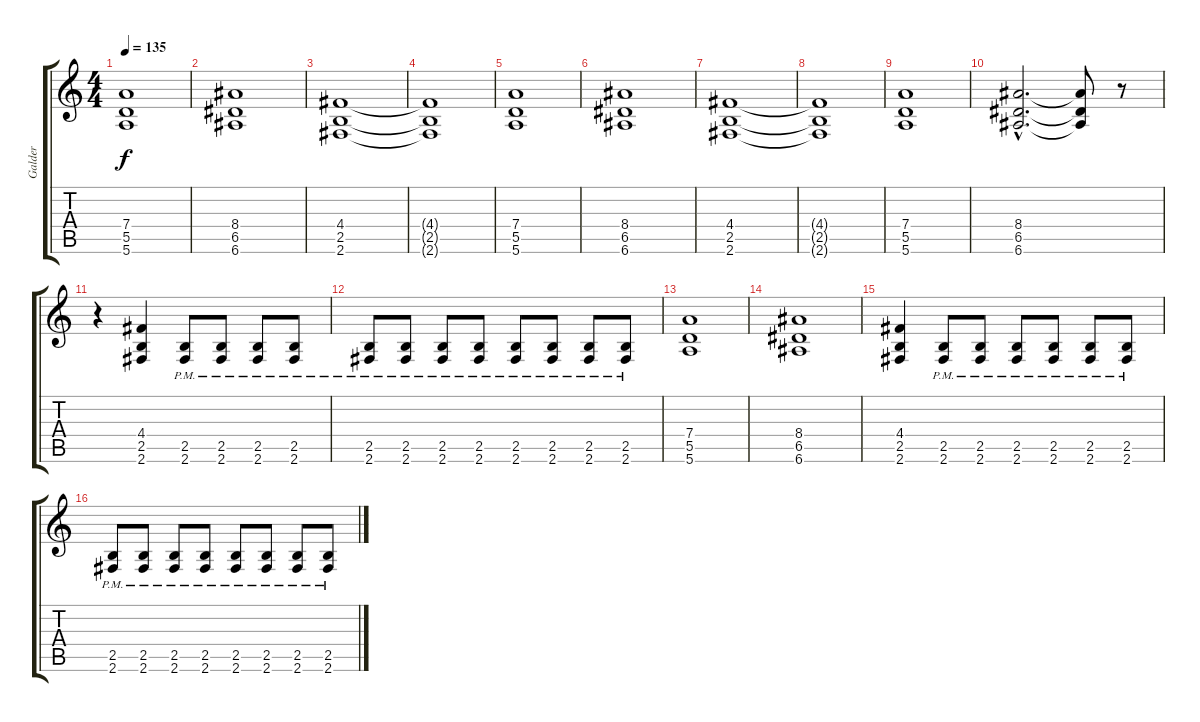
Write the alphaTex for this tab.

\track ("Galder" "Galder") {instrument overdrivenguitar}
\staff {score tabs}
\tuning (E4 B3 G3 D3 A2 E2) {hide}
\ts (4 4)
\tempo 135
\clef g2
\ks c
(7.4 5.5 5.6).1{dy f} |
(8.4 6.5 6.6).1 |
(4.4 2.5 2.6).1 |
(4.4{t} 2.5{t} 2.6{t}).1 |
(7.4 5.5 5.6).1 |
(8.4 6.5 6.6).1 |
(4.4 2.5 2.6).1 |
(4.4{t} 2.5{t} 2.6{t}).1 |
(7.4 5.5 5.6).1 |
(8.4{hac} 6.5{hac} 6.6{hac}).2{d} (8.4{t} 6.5{t} 6.6{t}).8 r.8 |
r.4 (4.4 2.5 2.6).4 (2.5{pm} 2.6{pm}).8 (2.5{pm} 2.6{pm}).8 (2.5{pm} 2.6{pm}).8 (2.5{pm} 2.6{pm}).8 |
(2.5{pm} 2.6{pm}).8 (2.5{pm} 2.6{pm}).8 (2.5{pm} 2.6{pm}).8 (2.5{pm} 2.6{pm}).8 (2.5{pm} 2.6{pm}).8 (2.5{pm} 2.6{pm}).8 (2.5{pm} 2.6{pm}).8 (2.5{pm} 2.6{pm}).8 |
(7.4 5.5 5.6).1 |
(8.4 6.5 6.6).1 |
(4.4 2.5 2.6).4 (2.5{pm} 2.6{pm}).8 (2.5{pm} 2.6{pm}).8 (2.5{pm} 2.6{pm}).8 (2.5{pm} 2.6{pm}).8 (2.5{pm} 2.6{pm}).8 (2.5{pm} 2.6{pm}).8 |
(2.5{pm} 2.6{pm}).8 (2.5{pm} 2.6{pm}).8 (2.5{pm} 2.6{pm}).8 (2.5{pm} 2.6{pm}).8 (2.5{pm} 2.6{pm}).8 (2.5{pm} 2.6{pm}).8 (2.5{pm} 2.6{pm}).8 (2.5{pm} 2.6{pm}).8
